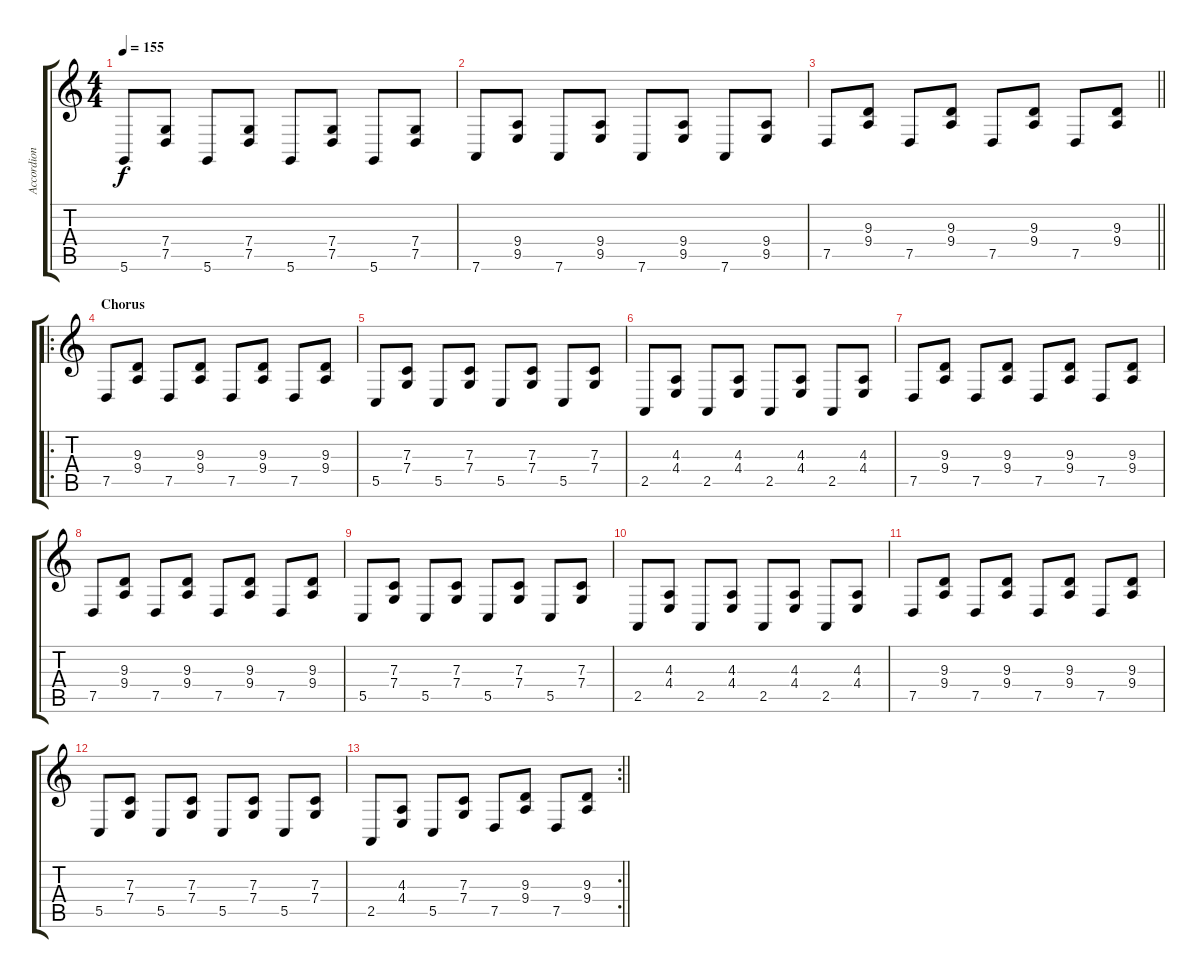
\track ("Accordion - Rhythm" "Accordion ") {instrument accordion}
\staff {score tabs}
\tuning (D4 A3 F3 C3 G2 D2) {hide}
\ts (4 4)
\tempo 155
\clef g2
\ks c
5.6.8{dy f} (7.4 7.5).8 5.6.8 (7.4 7.5).8 5.6.8 (7.4 7.5).8 5.6.8 (7.4 7.5).8 |
7.6.8 (9.4 9.5).8 7.6.8 (9.4 9.5).8 7.6.8 (9.4 9.5).8 7.6.8 (9.4 9.5).8 |
\barLineRight lightlight
7.5.8 (9.3 9.4).8 7.5.8 (9.3 9.4).8 7.5.8 (9.3 9.4).8 7.5.8 (9.3 9.4).8 |
\ro
\section ("" "Chorus")
7.5.8 (9.3 9.4).8 7.5.8 (9.3 9.4).8 7.5.8 (9.3 9.4).8 7.5.8 (9.3 9.4).8 |
5.5.8 (7.3 7.4).8 5.5.8 (7.3 7.4).8 5.5.8 (7.3 7.4).8 5.5.8 (7.3 7.4).8 |
2.5.8 (4.3 4.4).8 2.5.8 (4.3 4.4).8 2.5.8 (4.3 4.4).8 2.5.8 (4.3 4.4).8 |
7.5.8 (9.3 9.4).8 7.5.8 (9.3 9.4).8 7.5.8 (9.3 9.4).8 7.5.8 (9.3 9.4).8 |
7.5.8 (9.3 9.4).8 7.5.8 (9.3 9.4).8 7.5.8 (9.3 9.4).8 7.5.8 (9.3 9.4).8 |
5.5.8 (7.3 7.4).8 5.5.8 (7.3 7.4).8 5.5.8 (7.3 7.4).8 5.5.8 (7.3 7.4).8 |
2.5.8 (4.3 4.4).8 2.5.8 (4.3 4.4).8 2.5.8 (4.3 4.4).8 2.5.8 (4.3 4.4).8 |
7.5.8 (9.3 9.4).8 7.5.8 (9.3 9.4).8 7.5.8 (9.3 9.4).8 7.5.8 (9.3 9.4).8 |
5.5.8 (7.3 7.4).8 5.5.8 (7.3 7.4).8 5.5.8 (7.3 7.4).8 5.5.8 (7.3 7.4).8 |
\rc 2
\barLineRight lightlight
2.5.8 (4.3 4.4).8 5.5.8 (7.3 7.4).8 7.5.8 (9.3 9.4).8 7.5.8 (9.3 9.4).8
